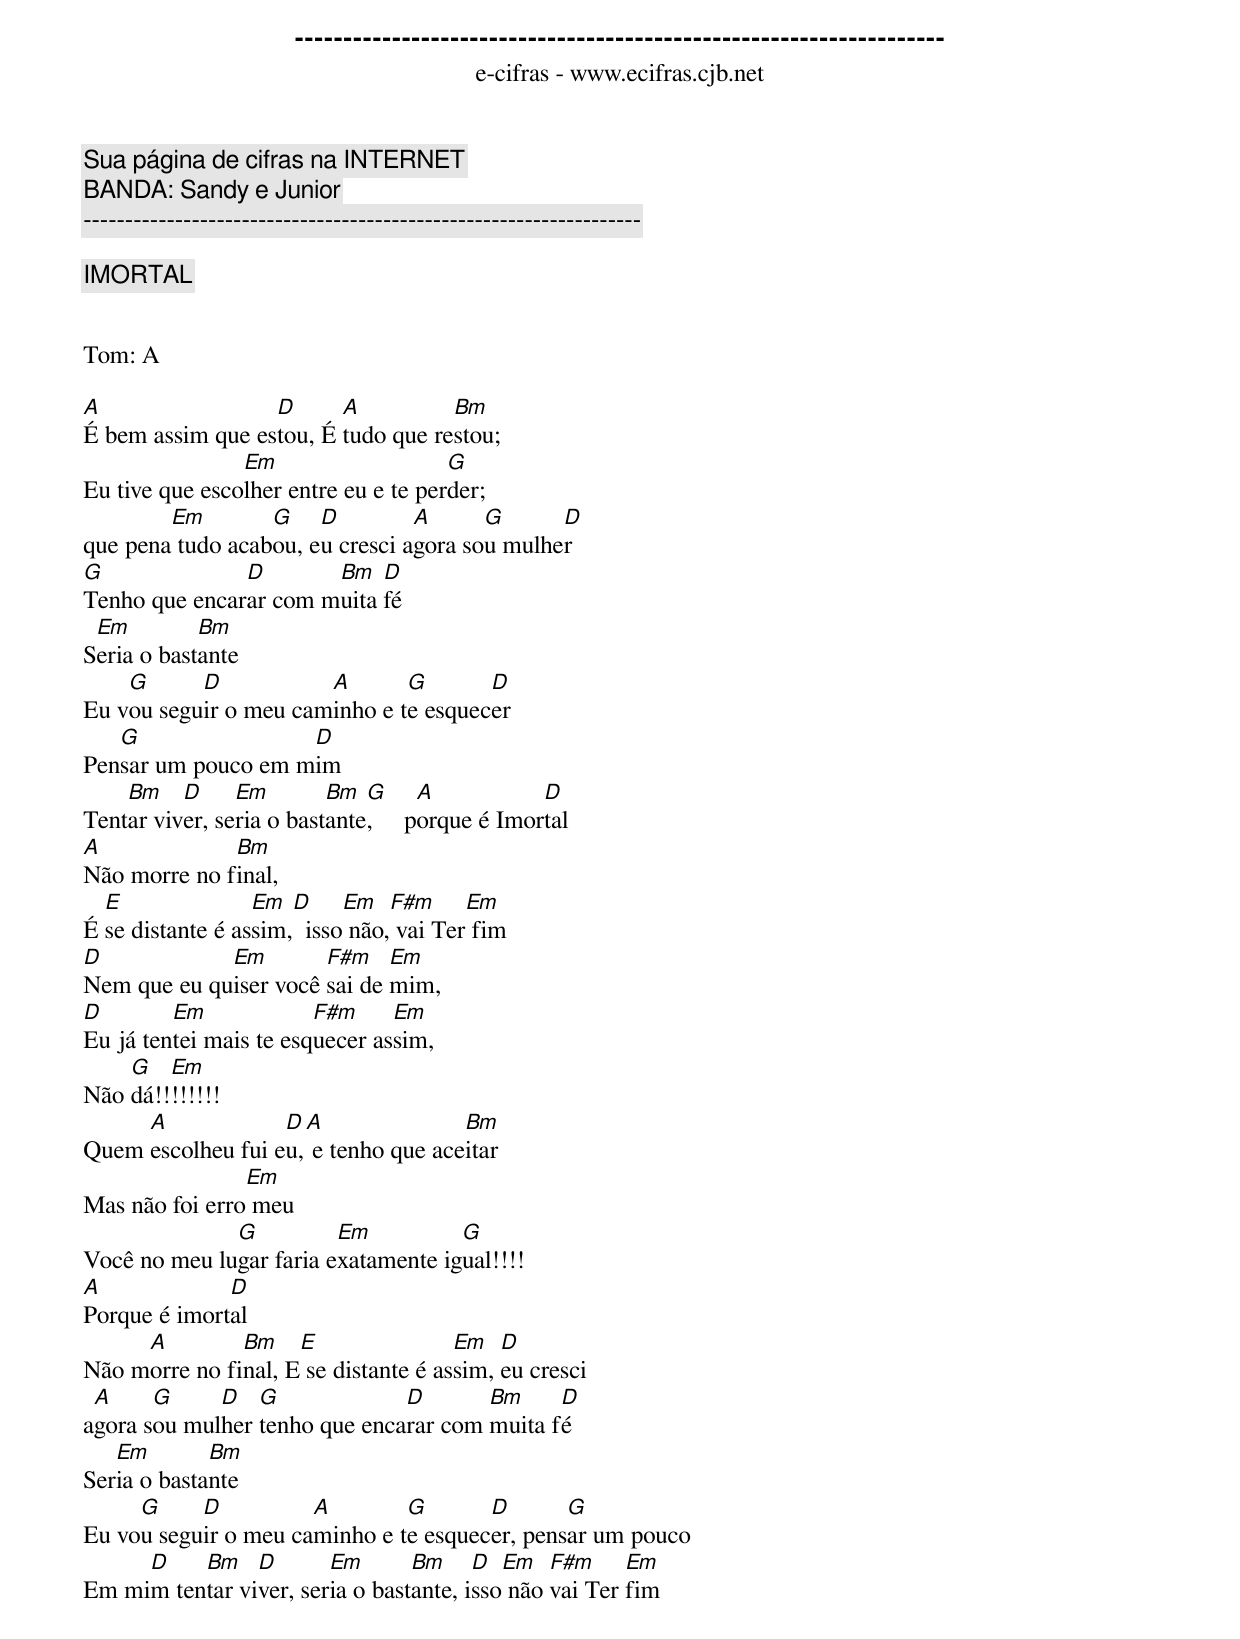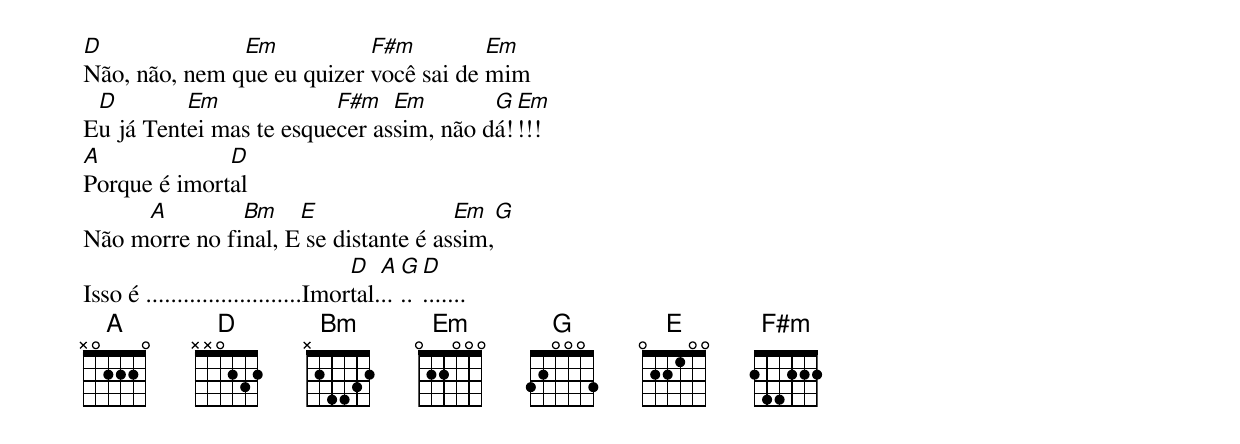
-------------------------------------------------------------------
e-cifras - www.ecifras.cjb.net
Sua página de cifras na INTERNET
BANDA: Sandy e Junior
-------------------------------------------------------------------

IMORTAL


Tom: A

A                 D      A          Bm
É bem assim que estou, É tudo que restou;
                Em                    G
Eu tive que escolher entre eu e te perder;
        Em        G    D         A      G      D
que pena tudo acabou, eu cresci agora sou mulher
G              D       Bm   D
Tenho que encarar com muita fé
 Em         Bm
Seria o bastante
    G      D           A       G       D
Eu vou seguir o meu caminho e te esquecer
   G                D
Pensar um pouco em mim
    Bm    D     Em        Bm  G      A           D
Tentar viver, seria o bastante,     porque é Imortal
A             Bm
Não morre no final,
  E               Em  D     Em   F#m     Em
É se distante é assim,  isso não, vai Ter fim
D            Em        F#m    Em
Nem que eu quiser você sai de mim,
D        Em             F#m     Em
Eu já tentei mais te esquecer assim,
    G   Em
Não dá!!!!!!!!
     A             D A               Bm
Quem escolheu fui eu, e tenho que aceitar
                Em
Mas não foi erro meu
              G          Em          G
Você no meu lugar faria exatamente igual!!!!
A             D
Porque é imortal
     A         Bm    E                Em   D
Não morre no final, E se distante é assim, eu cresci
 A     G     D   G             D       Bm     D
agora sou mulher tenho que encarar com muita fé
   Em        Bm
Seria o bastante
     G     D          A        G       D       G
Eu vou seguir o meu caminho e te esquecer, pensar um pouco
     D    Bm    D       Em       Bm     D  Em   F#m     Em
Em mim tentar viver, seria o bastante, isso não vai Ter fim
D              Em           F#m         Em
Não, não, nem que eu quizer você sai de mim
 D        Em             F#m   Em        G Em
Eu já Tentei mas te esquecer assim, não dá!!!!
A             D
Porque é imortal
     A         Bm    E                Em   G
Não morre no final, E se distante é assim,
                                    D   A G D
Isso é .........................Imortal............
